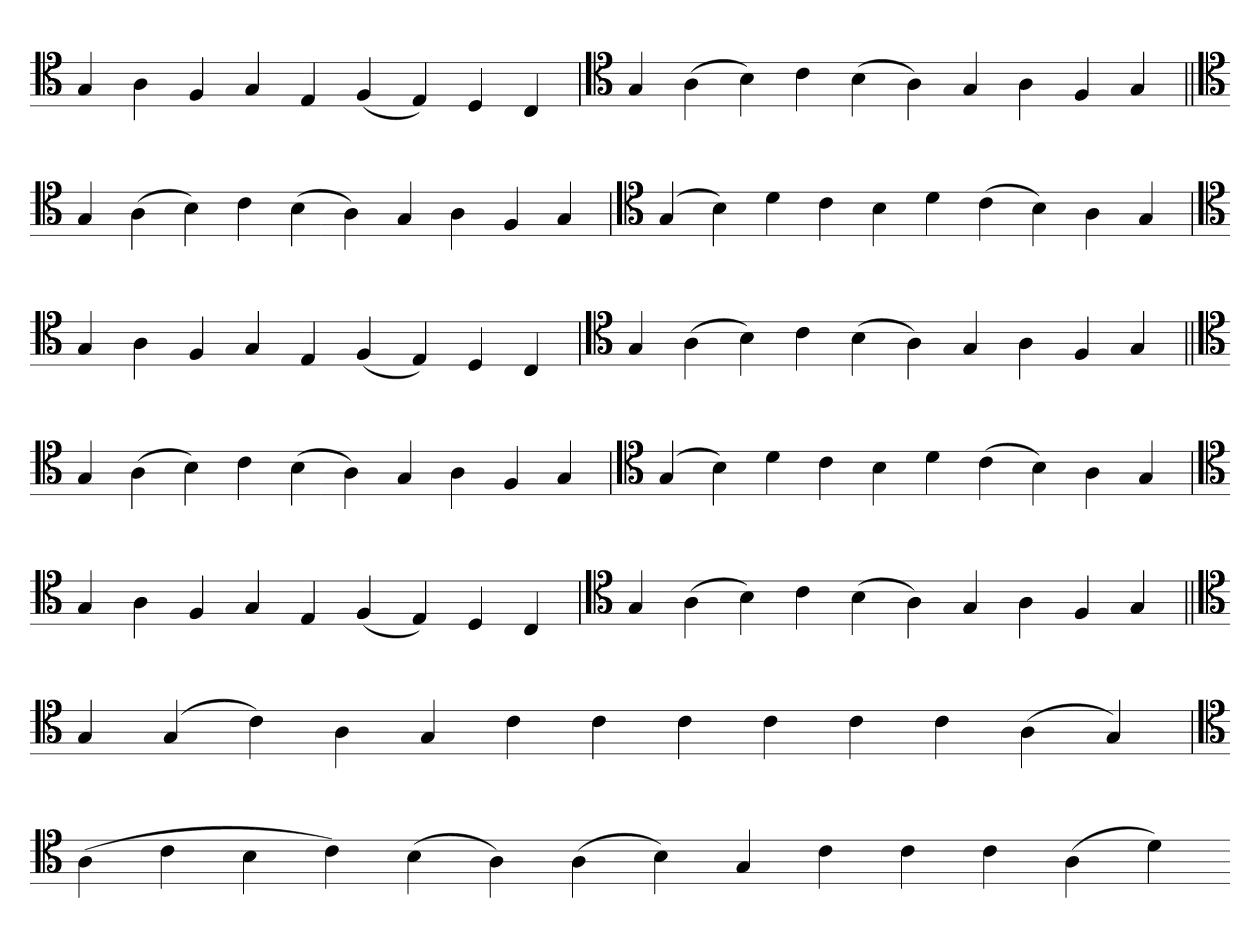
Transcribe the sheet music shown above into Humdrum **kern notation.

**kern
*part1
*staff1
*clefC4
=
4G
4A
4F
4G
4E
(4F
4E)
4D
4C
=`
*clefC4
4G
(4A
4B)
4c
(4B
4A)
4G
4A
4F
4G
=||
*clefC4
4G
(4A
4B)
4c
(4B
4A)
4G
4A
4F
4G
=`
*clefC4
(4G
4B)
4d
4c
4B
4d
(4c
4B)
4A
4G
='
*clefC4
4G
4A
4F
4G
4E
(4F
4E)
4D
4C
=`
*clefC4
4G
(4A
4B)
4c
(4B
4A)
4G
4A
4F
4G
=||
*clefC4
4G
(4A
4B)
4c
(4B
4A)
4G
4A
4F
4G
=`
*clefC4
(4G
4B)
4d
4c
4B
4d
(4c
4B)
4A
4G
=
*clefC4
4G
4A
4F
4G
4E
(4F
4E)
4D
4C
=`
*clefC4
4G
(4A
4B)
4c
(4B
4A)
4G
4A
4F
4G
=||
*clefC4
4G
(4G
4c)
4A
4G
4c
4c
4c
4c
4c
4c
(4A
4G)
=`
*clefC4
(4A
4c
4B
4c)
(4B
4A)
(4A
4B)
4G
4c
4c
4c
(4A
4d)
=-
*-
